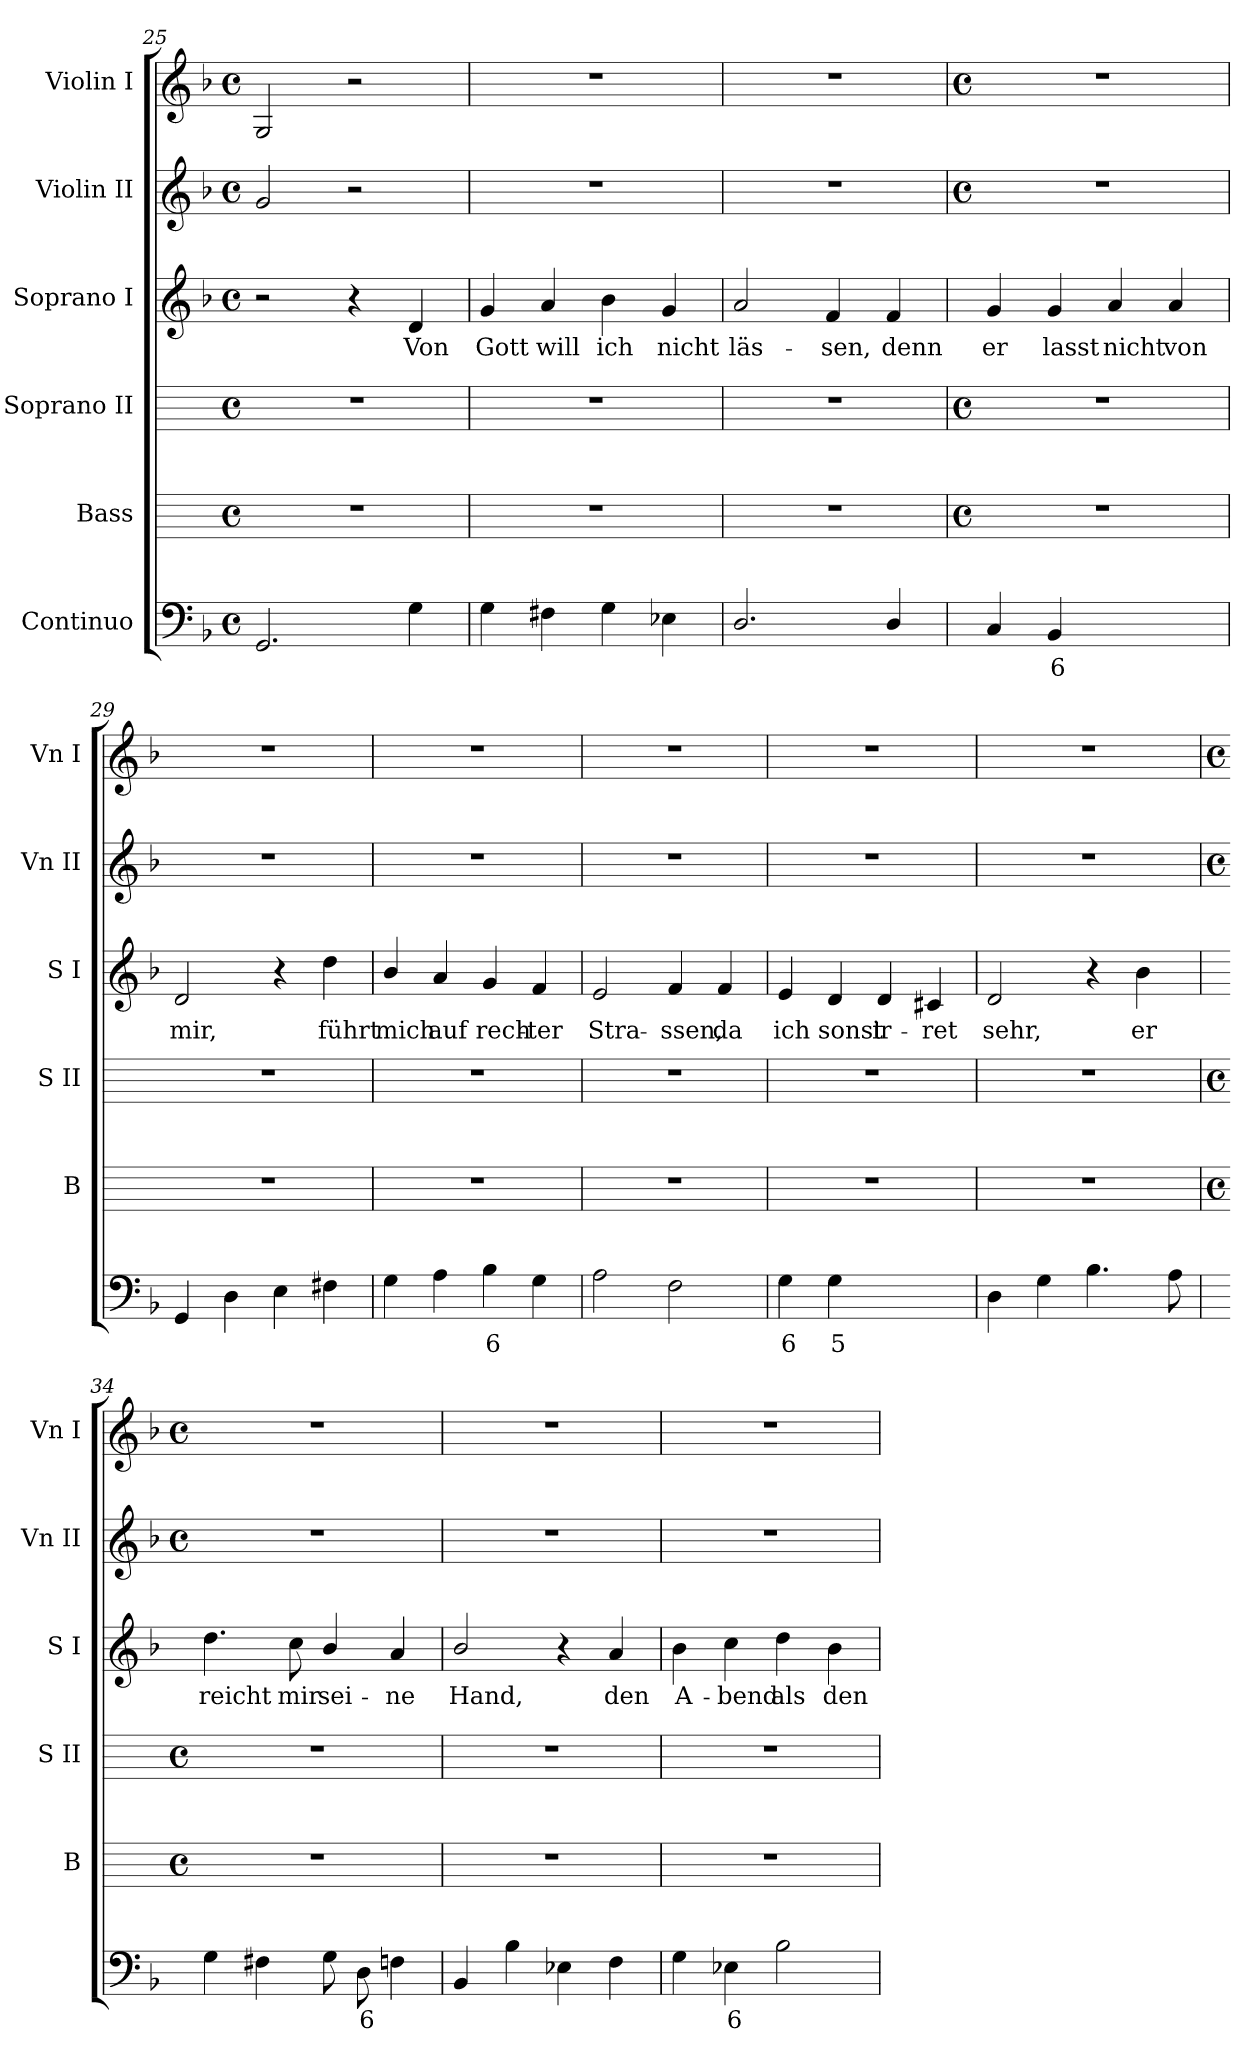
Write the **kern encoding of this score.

**kern	**text	**kern	**kern	**kern	**text	**kern	**kern
*part6	*part6	*part5	*part4	*part3	*part3	*part2	*part1
*staff6	*staff6	*staff5	*staff4	*staff3	*staff3	*staff2	*staff1
*I"Continuo	*	*I"Bass	*I"Soprano II	*I"Soprano I	*	*I"Violin II	*I"Violin I
*	*	*I'B	*I'S II	*I'S I	*	*I'Vn II	*I'Vn I
*clefF4	*	*	*	*clefG2	*	*clefG2	*clefG2
*k[b-]	*	*	*	*k[b-]	*	*k[b-]	*k[b-]
*F:	*	*	*	*F:	*	*F:	*F:
*M4/4	*	*M4/4	*M4/4	*M4/4	*	*M4/4	*M4/4
*met(c)	*	*met(c)	*met(c)	*met(c)	*	*met(c)	*met(c)
=25	=25	=25	=25	=25	=25	=25	=25
2.GG	.	1r	1r	2r	.	2g	2G
.	.	.	.	4r	.	2r	2r
!	!	!	!	!	!LO:LY:b	!	!
4G	.	.	.	4d	Von	.	.
=26	=26	=26	=26	=26	=26	=26	=26
!	!	!	!	!	!LO:LY:b	!	!
4G	.	1r	1r	4g	Gott	1r	1r
!	!	!	!	!	!LO:LY:b	!	!
4F#X	.	.	.	4a	will	.	.
!	!	!	!	!	!LO:LY:b	!	!
4G	.	.	.	4b-	ich	.	.
!	!	!	!	!	!LO:LY:b	!	!
4E-X	.	.	.	4g	nicht	.	.
=27	=27	=27	=27	=27	=27	=27	=27
!	!	!	!	!	!LO:LY:b	!	!
2.D/	.	1r	1r	2a	läs-	1r	1r
!	!	!	!	!	!LO:LY:b	!	!
.	.	.	.	4f	-sen,	.	.
!	!	!	!	!	!LO:LY:b	!	!
4D/	.	.	.	4f	denn	.	.
!!LO:LB:g=z
=28	=28	=28	=28	=28	=28	=28	=28
*	*	*M4/4	*M4/4	*	*	*M4/4	*M4/4
*	*	*met(c)	*met(c)	*	*	*met(c)	*met(c)
!	!	!	!	!	!LO:LY:b	!	!
4C	.	1r	1r	4g	er	1r	1r
!	!LO:LY:b	!	!	!	!LO:LY:b	!	!
4BB-	6	.	.	4g	lasst	.	.
!	!LO:LY:b	!	!	!	!LO:LY:b	!	!
[4AAyy	7	.	.	4a	nicht	.	.
!	!LO:LY:b	!	!	!	!LO:LY:b	!	!
4AAyy]	6	.	.	4a	von	.	.
=29	=29	=29	=29	=29	=29	=29	=29
!	!	!	!	!	!LO:LY:b	!	!
4GG	.	1r	1r	2d	mir,	1r	1r
4D	.	.	.	.	.	.	.
4E	.	.	.	4r	.	.	.
!	!	!	!	!	!LO:LY:b	!	!
4F#X	.	.	.	4dd	führt	.	.
=30	=30	=30	=30	=30	=30	=30	=30
!	!	!	!	!	!LO:LY:b	!	!
4G	.	1r	1r	4b-/	mich	1r	1r
!	!	!	!	!	!LO:LY:b	!	!
4A	.	.	.	4a	auf	.	.
!	!LO:LY:b	!	!	!	!LO:LY:b	!	!
4B-	6	.	.	4g	rech-	.	.
!	!	!	!	!	!LO:LY:b	!	!
4G	.	.	.	4f	-ter	.	.
=31	=31	=31	=31	=31	=31	=31	=31
!	!	!	!	!	!LO:LY:b	!	!
2A	.	1r	1r	2e	Stra-	1r	1r
!	!	!	!	!	!LO:LY:b	!	!
2F	.	.	.	4f	-ssen,	.	.
!	!	!	!	!	!LO:LY:b	!	!
.	.	.	.	4f	da	.	.
=32	=32	=32	=32	=32	=32	=32	=32
!	!LO:LY:b	!	!	!	!LO:LY:b	!	!
4G	6	1r	1r	4e	ich	1r	1r
!	!LO:LY:b	!	!	!	!LO:LY:b	!	!
4G	5	.	.	4d	sonst	.	.
!	!LO:LY:b	!	!	!	!LO:LY:b	!	!
[4Ayy	4	.	.	4d	ir-	.	.
!	!	!	!	!	!LO:LY:b	!	!
4Ayy]	.	.	.	4c#X	-ret	.	.
=33	=33	=33	=33	=33	=33	=33	=33
!	!	!	!	!	!LO:LY:b	!	!
4D	.	1r	1r	2d	sehr,	1r	1r
4G	.	.	.	.	.	.	.
4.B-	.	.	.	4r	.	.	.
!	!	!	!	!	!LO:LY:b	!	!
.	.	.	.	4b-	er	.	.
8A	.	.	.	.	.	.	.
!!LO:LB:g=z
=34	=34	=34	=34	=34	=34	=34	=34
*	*	*M4/4	*M4/4	*	*	*M4/4	*M4/4
*	*	*met(c)	*met(c)	*	*	*met(c)	*met(c)
!	!	!	!	!	!LO:LY:b	!	!
4G	.	1r	1r	4.dd	reicht	1r	1r
4F#X	.	.	.	.	.	.	.
!	!	!	!	!	!LO:LY:b	!	!
.	.	.	.	8cc	mir	.	.
!	!	!	!	!	!LO:LY:b	!	!
8GL	.	.	.	4b-/	sei-	.	.
!	!LO:LY:b	!	!	!	!	!	!
8D	6	.	.	.	.	.	.
!	!	!	!	!	!LO:LY:b	!	!
4Fn	.	.	.	4a	-ne	.	.
=35	=35	=35	=35	=35	=35	=35	=35
!	!	!	!	!	!LO:LY:b	!	!
4BB-	.	1r	1r	2b-/	Hand,	1r	1r
4B-	.	.	.	.	.	.	.
4E-X	.	.	.	4r	.	.	.
!	!	!	!	!	!LO:LY:b	!	!
4F	.	.	.	4a	den	.	.
=36	=36	=36	=36	=36	=36	=36	=36
!	!	!	!	!	!LO:LY:b	!	!
4G	.	1r	1r	4b-	A-	1r	1r
!	!LO:LY:b	!	!	!	!LO:LY:b	!	!
4E-X	6	.	.	4cc	-bend	.	.
!	!	!	!	!	!LO:LY:b	!	!
2B-	.	.	.	4dd	als	.	.
!	!	!	!	!	!LO:LY:b	!	!
.	.	.	.	4b-	den	.	.
=	=	=	=	=	=	=	=
*-	*-	*-	*-	*-	*-	*-	*-
